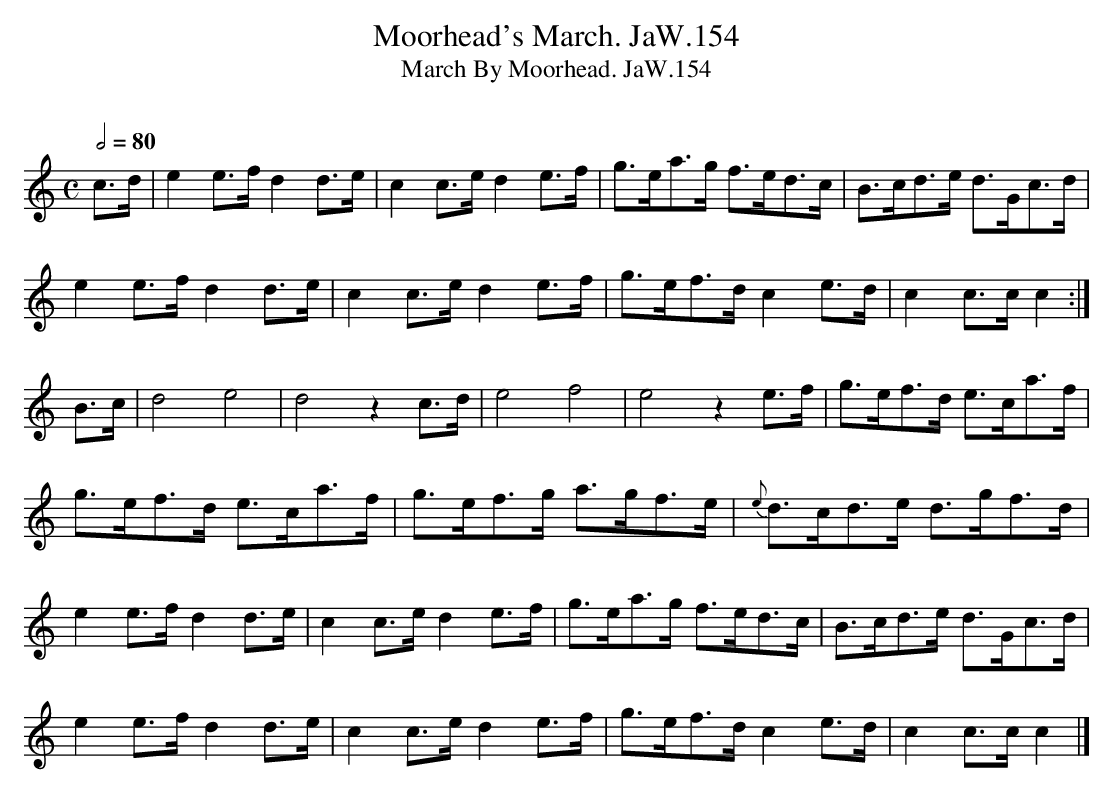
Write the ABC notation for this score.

X:1
T:Moorhead's March. JaW.154
T:March By Moorhead. JaW.154
M:C
L:1/8
Q:1/2=80
O:
K:C
c>d|e2e>f d2d>e|c2c>e d2e>f|g>ea>g f>ed>c|B>cd>e d>Gc>d|
e2e>f d2d>e|c2c>e d2e>f|g>ef>d c2e>d|c2c>c c2:|
B>c|d4 e4|d4z2c>d|e4f4|e4z2e>f|g>ef>d e>ca>f|
g>ef>d e>ca>f|g>ef>g a>gf>e|{e}d>cd>e d>gf>d|
e2e>f d2d>e|c2c>e d2e>f|g>ea>g f>ed>c|B>cd>e d>Gc>d|
e2e>f d2d>e|c2c>e d2e>f|g>ef>d c2e>d|c2c>c c2|]
